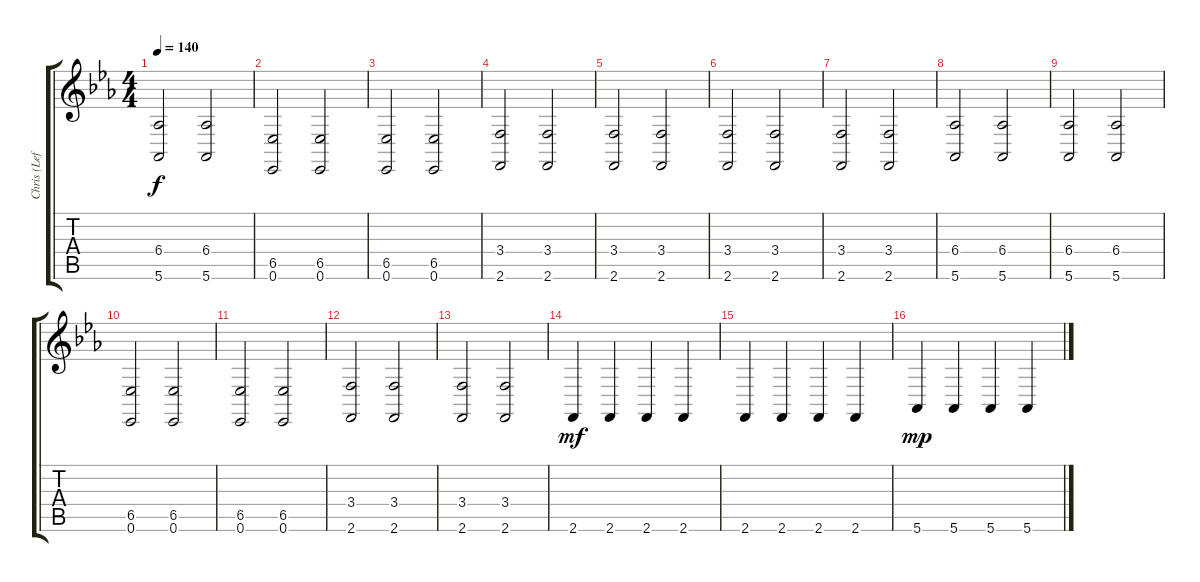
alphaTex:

\track ("Chris (Left Hand)" "Chris (Lef") {instrument acousticgrandpiano}
\staff {score tabs}
\tuning (E4 B3 G3 D3 A2 Eb2) {hide}
\ts (4 4)
\tempo 140
\clef g2
\ks eb
(6.4 5.6).2{dy f} (6.4 5.6).2 |
(6.5 0.6).2 (6.5 0.6).2 |
(6.5 0.6).2 (6.5 0.6).2 |
(3.4 2.6).2 (3.4 2.6).2 |
(3.4 2.6).2 (3.4 2.6).2 |
(3.4 2.6).2 (3.4 2.6).2 |
(3.4 2.6).2 (3.4 2.6).2 |
(6.4 5.6).2 (6.4 5.6).2 |
(6.4 5.6).2 (6.4 5.6).2 |
(6.5 0.6).2 (6.5 0.6).2 |
(6.5 0.6).2 (6.5 0.6).2 |
(3.4 2.6).2 (3.4 2.6).2 |
(3.4 2.6).2 (3.4 2.6).2 |
2.6.4{dy mf} 2.6.4 2.6.4 2.6.4 |
2.6.4 2.6.4 2.6.4 2.6.4 |
5.6.4{dy mp} 5.6.4 5.6.4 5.6.4
